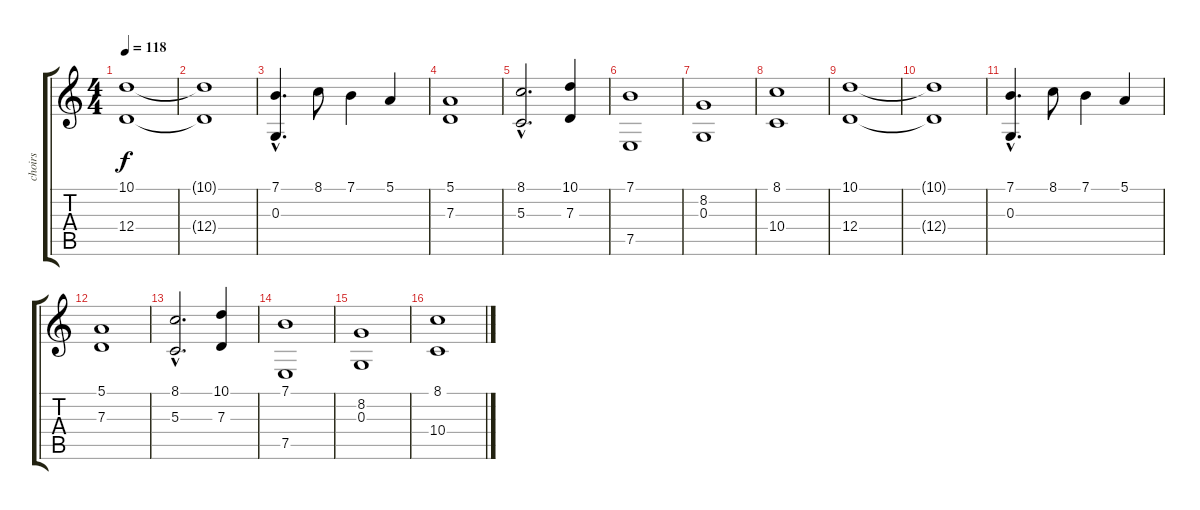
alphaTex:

\track ("choirs" "choirs") {instrument choiraahs}
\staff {score tabs}
\tuning (E4 B3 G3 D3 A2 E2) {hide}
\ts (4 4)
\tempo 118
\clef g2
\ks c
(10.1 12.4).1{dy f volume 4} |
(10.1{t} 12.4{t}).1 |
(7.1{hac} 0.3).4{d volume 3} 8.1.8 7.1.4{volume 3} 5.1.4 |
(5.1 7.3).1{volume 3} |
(8.1{hac} 5.3{hac}).2{d volume 3} (10.1 7.3).4{volume 3} |
(7.1 7.5).1 |
(8.2 0.3).1{volume 2} |
(8.1 10.4).1{volume 2} |
(10.1 12.4).1{volume 2} |
(10.1{t} 12.4{t}).1 |
(7.1{hac} 0.3).4{d volume 2} 8.1.8 7.1.4 5.1.4{volume 1} |
(5.1 7.3).1 |
(8.1{hac} 5.3{hac}).2{d volume 1} (10.1 7.3).4{volume 1} |
(7.1 7.5).1{volume 1} |
(8.2 0.3).1{volume 1} |
(8.1 10.4).1{volume 0}
